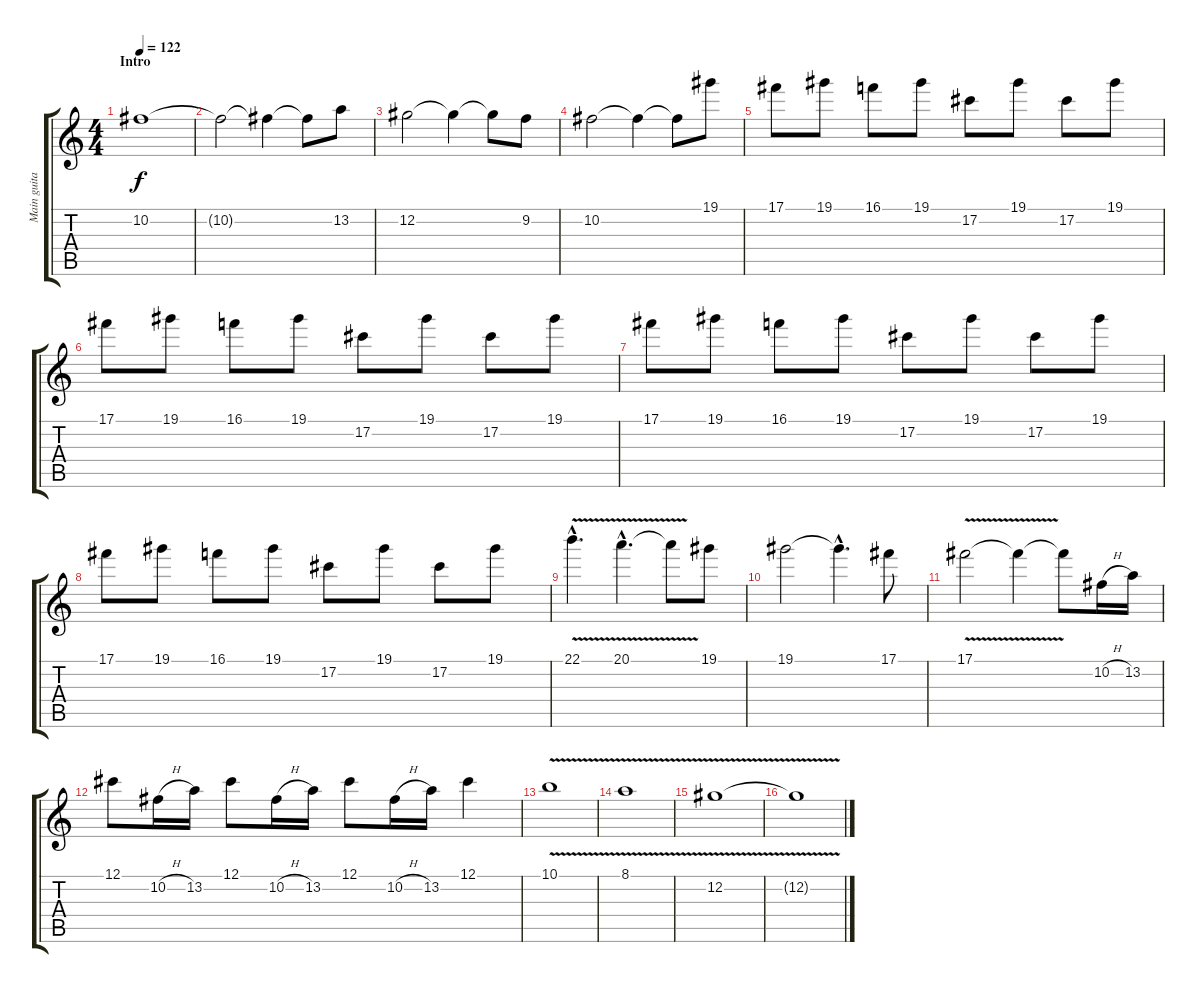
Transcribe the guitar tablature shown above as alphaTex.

\track ("Main guitar" "Main guita") {instrument distortionguitar}
\staff {score tabs}
\tuning (Db4 Ab3 E3 B2 Gb2 Db2) {hide}
\ts (4 4)
\section ("" "Intro")
\tempo 122
\clef g2
\ks c
10.2.1{dy f balance 13 instrument distortionguitar} |
10.2{t}.2 10.2{t}.4 10.2{t}.8 13.2.8 |
12.2.2 12.2{t}.4 12.2{t}.8 9.2.8 |
10.2.2 10.2{t}.4 10.2{t}.8 19.1.8 |
17.1.8 19.1.8 16.1.8 19.1.8 17.2.8 19.1.8 17.2.8 19.1.8 |
17.1.8 19.1.8 16.1.8 19.1.8 17.2.8 19.1.8 17.2.8 19.1.8 |
17.1.8 19.1.8 16.1.8 19.1.8 17.2.8 19.1.8 17.2.8 19.1.8 |
17.1.8 19.1.8 16.1.8 19.1.8 17.2.8 19.1.8 17.2.8 19.1.8 |
22.1{v hac}.4{d} 20.1{v hac}.4{d} 20.1{t}.8 19.1.8 |
19.1.2 19.1{hac t}.4{d} 17.1.8 |
17.1{v}.2 17.1{t}.4 17.1{t}.8 10.2{h}.16 13.2.16 |
12.1.8 10.2{h}.16 13.2.16 12.1.8 10.2{h}.16 13.2.16 12.1.8 10.2{h}.16 13.2.16 12.1.4 |
10.1{v}.1 |
8.1{v}.1 |
12.2{v}.1 |
12.2{t}.1
